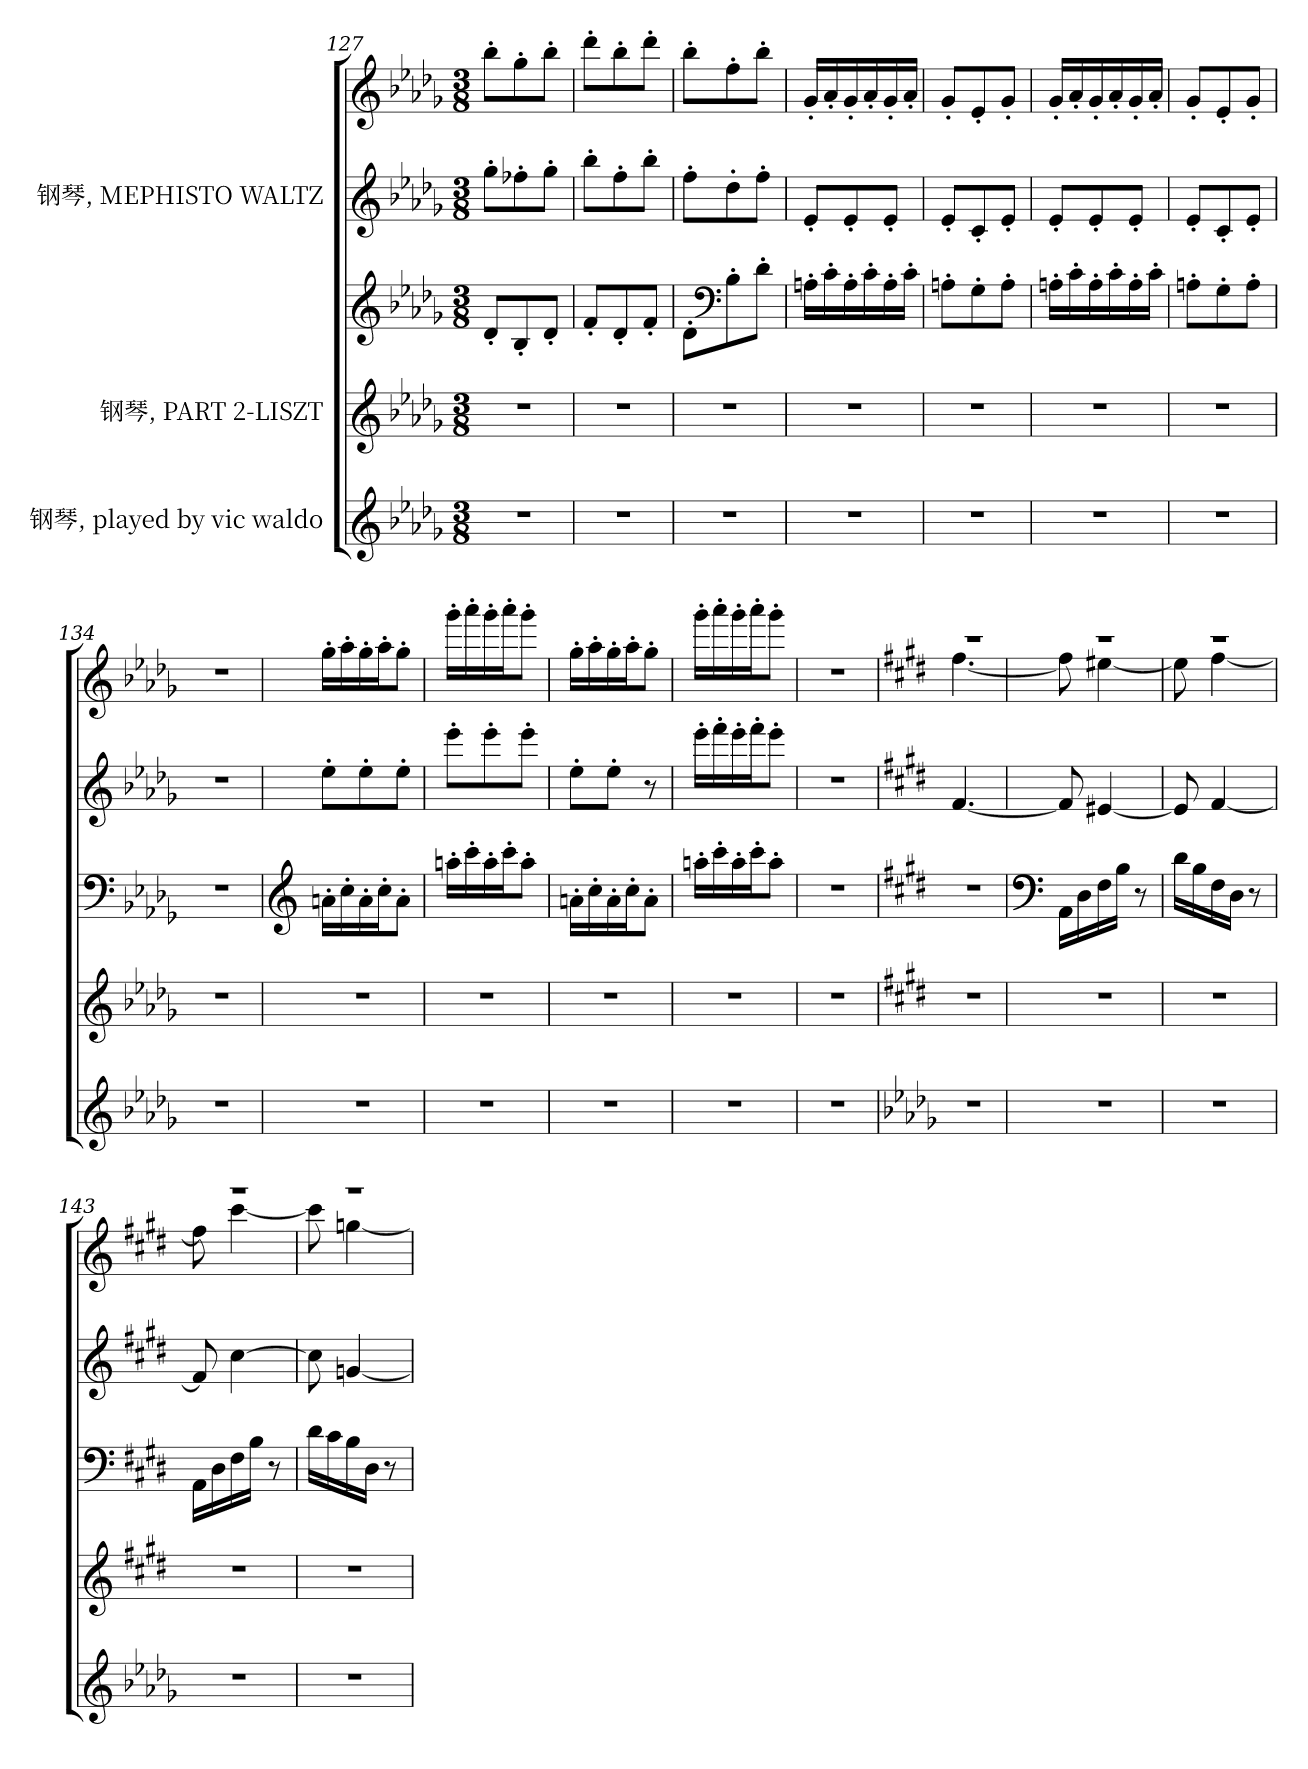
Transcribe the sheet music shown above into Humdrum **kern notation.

**kern	**kern	**kern	**kern	**kern
*part3	*part2	*part2	*part1	*part1
*staff5	*staff4	*staff3	*staff2	*staff1
*I"钢琴, played by vic waldo	*I"钢琴, PART 2-LISZT	*	*I"钢琴, MEPHISTO WALTZ	*
*clefG2	*clefG2	*clefG2	*clefG2	*clefG2
*k[b-e-a-d-g-]	*k[b-e-a-d-g-]	*k[b-e-a-d-g-]	*k[b-e-a-d-g-]	*k[b-e-a-d-g-]
*M3/8	*M3/8	*M3/8	*M3/8	*M3/8
=127	=127	=127	=127	=127
4.r	4.r	8d-'/L	8gg-'\L	8bb-'\L
.	.	8B-'/	8ff-X'\	8gg-'\
.	.	8d-'/J	8gg-'\J	8bb-'\J
=128	=128	=128	=128	=128
4.r	4.r	8f'/L	8bb-'\L	8ddd-'\L
.	.	8d-'/	8ff'\	8bb-'\
.	.	8f'/J	8bb-'\J	8ddd-'\J
=129	=129	=129	=129	=129
4.r	4.r	8d-'\L	8ff'\L	8bb-'\L
*	*	*clefF4	*	*
.	.	8B-'\	8dd-'\	8ff'\
.	.	8d-'\J	8ff'\J	8bb-'\J
!!LO:LB:g=z
=130	=130	=130	=130	=130
4.r	4.r	16An'\LL	8e-'/L	16g-'/LL
.	.	16c'\	.	16a-'/
.	.	16A'\	8e-'/	16g-'/
.	.	16c'\	.	16a-'/
.	.	16A'\	8e-'/J	16g-'/
.	.	16c'\JJ	.	16a-'/JJ
=131	=131	=131	=131	=131
4.r	4.r	8An'\L	8e-'/L	8g-'/L
.	.	8G-'\	8c'/	8e-'/
.	.	8A'\J	8e-'/J	8g-'/J
=132	=132	=132	=132	=132
4.r	4.r	16An'\LL	8e-'/L	16g-'/LL
.	.	16c'\	.	16a-'/
.	.	16A'\	8e-'/	16g-'/
.	.	16c'\	.	16a-'/
.	.	16A'\	8e-'/J	16g-'/
.	.	16c'\JJ	.	16a-'/JJ
=133	=133	=133	=133	=133
4.r	4.r	8An'\L	8e-'/L	8g-'/L
.	.	8G-'\	8c'/	8e-'/
.	.	8A'\J	8e-'/J	8g-'/J
=134	=134	=134	=134	=134
4.r	4.r	4.r	4.r	4.r
=135	=135	=135	=135	=135
*	*	*clefG2	*	*
4.r	4.r	16an'\LL	8ee-'\L	16gg-'\LL
.	.	16cc'\	.	16aa-'\
.	.	16a'\	8ee-'\	16gg-'\
.	.	16cc'\J	.	16aa-'\J
.	.	8a'\J	8ee-'\J	8gg-'\J
=136	=136	=136	=136	=136
4.r	4.r	16aan'\LL	8eee-'\L	16ggg-'\LL
.	.	16ccc'\	.	16aaa-'\
.	.	16aa'\	8eee-'\	16ggg-'\
.	.	16ccc'\J	.	16aaa-'\J
.	.	8aa'\J	8eee-'\J	8ggg-'\J
!!LO:PB:g=z
=137	=137	=137	=137	=137
4.r	4.r	16an'\LL	8ee-'\L	16gg-'\LL
.	.	16cc'\	.	16aa-'\
.	.	16a'\	8ee-'\J	16gg-'\
.	.	16cc'\J	.	16aa-'\J
.	.	8a'\J	8r	8gg-'\J
=138	=138	=138	=138	=138
4.r	4.r	16aan'\LL	16eee-'\LL	16ggg-'\LL
.	.	16ccc'\	16fff'\	16aaa-'\
.	.	16aa'\	16eee-'\	16ggg-'\
.	.	16ccc'\J	16fff'\J	16aaa-'\J
.	.	8aa'\J	8eee-'\J	8ggg-'\J
=139	=139	=139	=139	=139
4.r	4.r	4.r	4.r	4.r
=140	=140	=140	=140	=140
*	*k[f#c#g#d#]	*k[f#c#g#d#]	*k[f#c#g#d#]	*k[f#c#g#d#]
*	*	*	*	*^
4.r	4.r	4.r	[4.f#/	4.r	[4.ff#\
=141	=141	=141	=141	=141	=141
*	*	*clefF4	*	*	*
4.r	4.r	16AA\LL	8f#/]	4.r	8ff#\]
.	.	16D#\	.	.	.
.	.	16F#\	[4e#X/	.	[4ee#X\
.	.	16B\JJ	.	.	.
.	.	8r	.	.	.
=142	=142	=142	=142	=142	=142
4.r	4.r	16d#\LL	8e#/]	4.r	8ee#\]
.	.	16B\	.	.	.
.	.	16F#\	[4f#/	.	[4ff#\
.	.	16D#\JJ	.	.	.
.	.	8r	.	.	.
!!LO:LB:g=z	!!
=143	=143	=143	=143	=143	=143
4.r	4.r	16AA\LL	8f#/]	4.r	8ff#\]
.	.	16D#\	.	.	.
.	.	16F#\	[4cc#\	.	[4ccc#\
.	.	16B\JJ	.	.	.
.	.	8r	.	.	.
=144	=144	=144	=144	=144	=144
4.r	4.r	16d#\LL	8cc#\]	4.r	8ccc#\]
.	.	16c#\	.	.	.
.	.	16B\	[4gn/	.	[4ggn\
.	.	16D#\JJ	.	.	.
.	.	8r	.	.	.
*	*	*	*	*v	*v
=	=	=	=	=
*-	*-	*-	*-	*-
